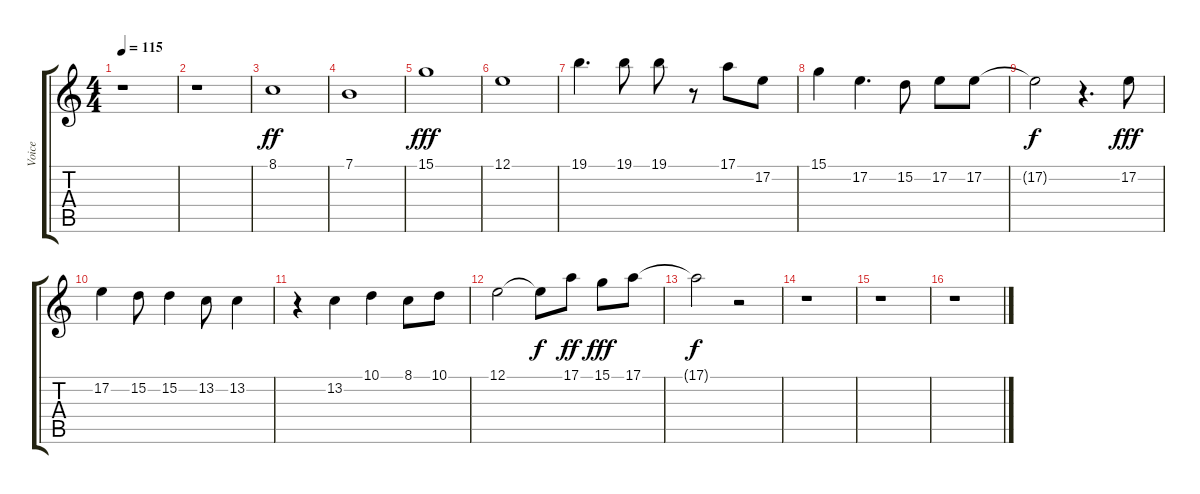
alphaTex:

\track ("Voice" "Voice") {instrument stringensemble1}
\staff {score tabs}
\tuning (E4 B3 G3 D3 A2 E2) {hide}
\ts (4 4)
\tempo 115
\clef g2
\ks c
r.1{dy f} |
r.1 |
8.1.1{dy ff} |
7.1.1 |
15.1.1{dy fff} |
12.1.1 |
19.1.4{d} 19.1.8 19.1.8 r.8 17.1.8 17.2.8 |
15.1.4 17.2.4{d} 15.2.8 17.2.8 17.2.8 |
17.2{t}.2{dy f} r.4{d} 17.2.8{dy fff} |
17.2.4 15.2.8 15.2.4 13.2.8 13.2.4 |
r.4 13.2.4 10.1.4 8.1.8 10.1.8 |
12.1.2 12.1{t}.8{dy f} 17.1.8{dy ff} 15.1.8{dy fff} 17.1.8 |
17.1{t}.2{dy f} r.2 |
r.1 |
r.1 |
r.1
